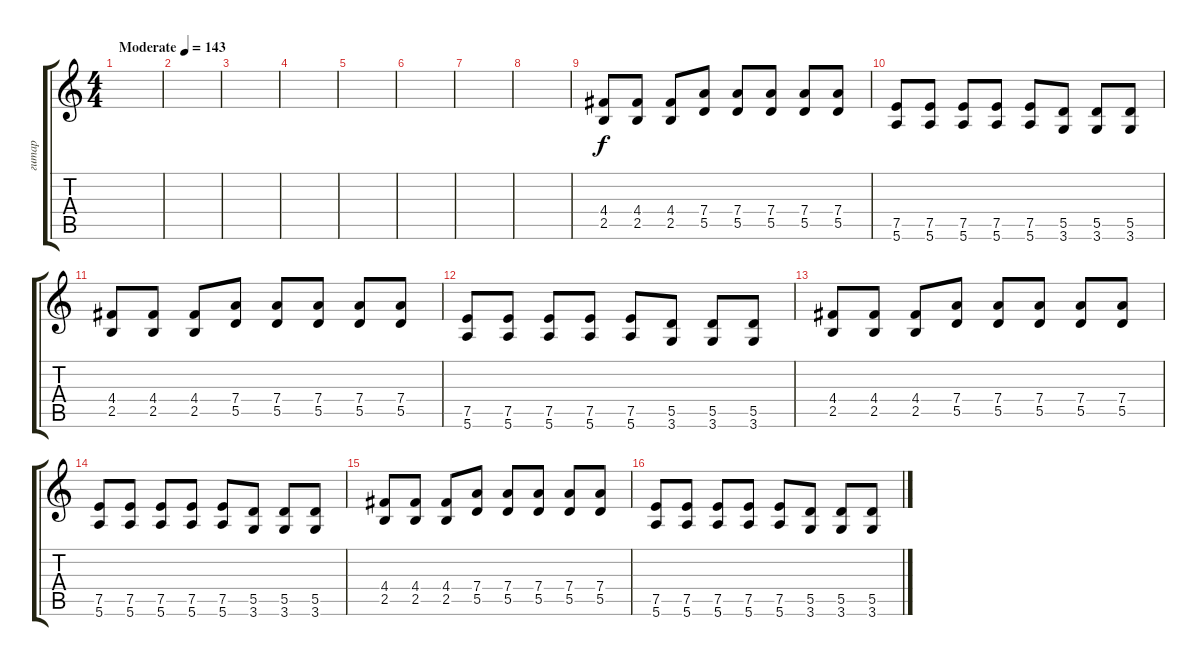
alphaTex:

\track ("гитар" "гитар") {instrument distortionguitar}
\staff {score tabs}
\tuning (E4 B3 G3 D3 A2 E2) {hide}
\ts (4 4)
\tempo (143 "Moderate")
\clef g2
\ks c
|
|
|
|
|
|
|
|
(4.4 2.5).8 (4.4 2.5).8 (4.4 2.5).8 (7.4 5.5).8 (7.4 5.5).8 (7.4 5.5).8 (7.4 5.5).8 (7.4 5.5).8 |
(7.5 5.6).8 (7.5 5.6).8 (7.5 5.6).8 (7.5 5.6).8 (7.5 5.6).8 (5.5 3.6).8 (5.5 3.6).8 (5.5 3.6).8 |
(4.4 2.5).8 (4.4 2.5).8 (4.4 2.5).8 (7.4 5.5).8 (7.4 5.5).8 (7.4 5.5).8 (7.4 5.5).8 (7.4 5.5).8 |
(7.5 5.6).8 (7.5 5.6).8 (7.5 5.6).8 (7.5 5.6).8 (7.5 5.6).8 (5.5 3.6).8 (5.5 3.6).8 (5.5 3.6).8 |
(4.4 2.5).8 (4.4 2.5).8 (4.4 2.5).8 (7.4 5.5).8 (7.4 5.5).8 (7.4 5.5).8 (7.4 5.5).8 (7.4 5.5).8 |
(7.5 5.6).8 (7.5 5.6).8 (7.5 5.6).8 (7.5 5.6).8 (7.5 5.6).8 (5.5 3.6).8 (5.5 3.6).8 (5.5 3.6).8 |
(4.4 2.5).8 (4.4 2.5).8 (4.4 2.5).8 (7.4 5.5).8 (7.4 5.5).8 (7.4 5.5).8 (7.4 5.5).8 (7.4 5.5).8 |
(7.5 5.6).8 (7.5 5.6).8 (7.5 5.6).8 (7.5 5.6).8 (7.5 5.6).8 (5.5 3.6).8 (5.5 3.6).8 (5.5 3.6).8
